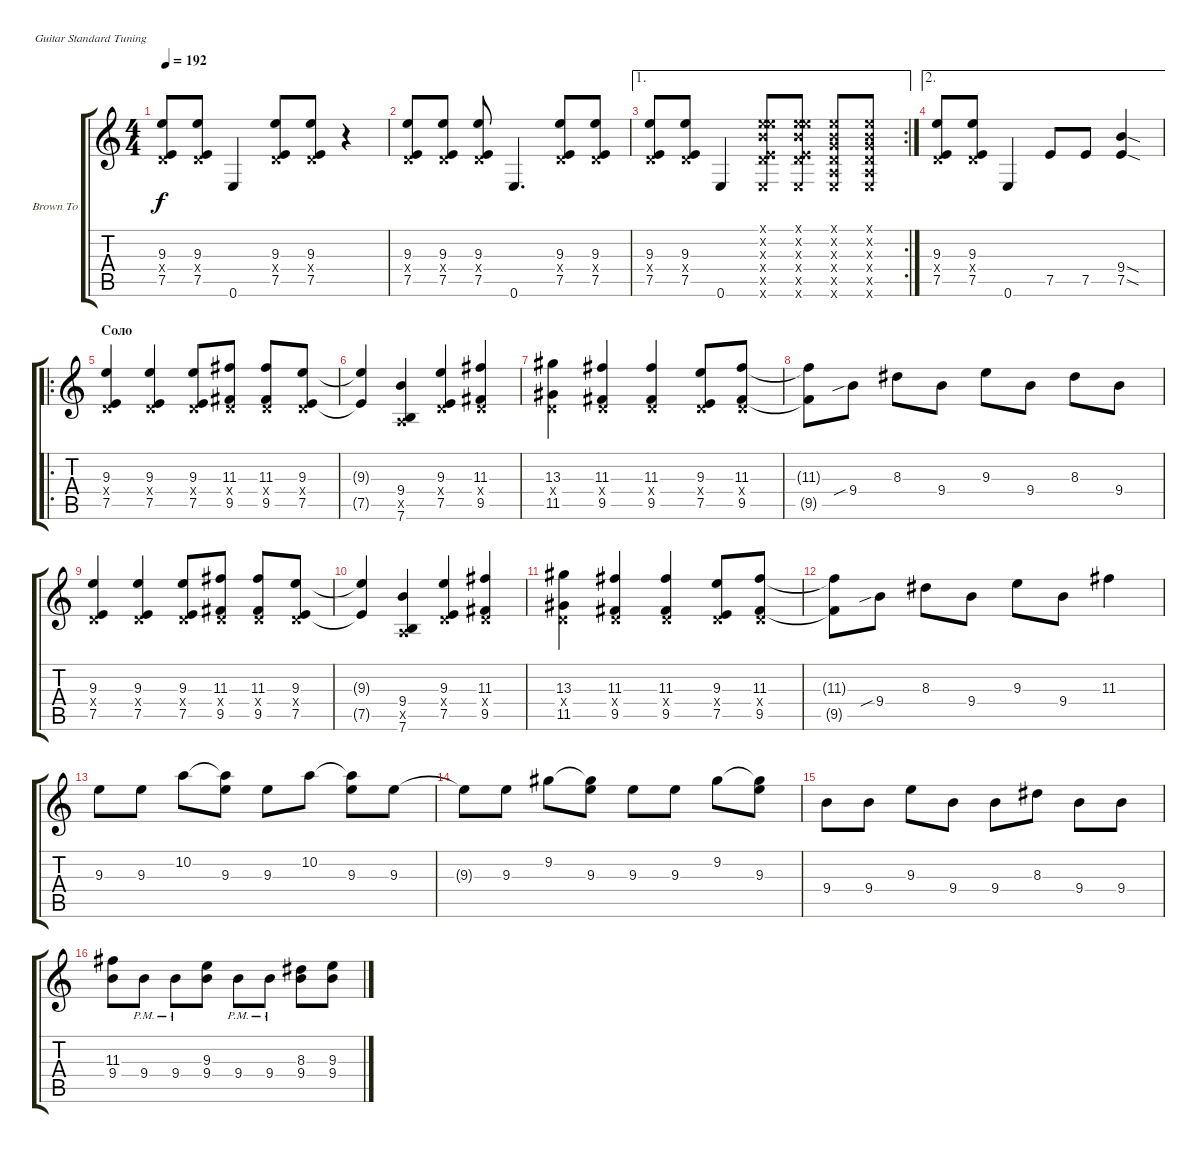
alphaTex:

\defaultSystemsLayout 4
\bracketExtendMode groupsimilarinstruments
\firstSystemTrackNameOrientation horizontal
\otherSystemsTrackNameOrientation horizontal
\track ("Tom Thacker" "Brown To") {instrument overdrivenguitar}
\staff {score tabs}
\tuning (E4 B3 G3 D3 A2 E2)
\ts (4 4)
\tempo 192
\clef g2
\ks c
(9.3 0.4{x} 7.5).8{dy f} (9.3 0.4{x} 7.5).8 0.6.4 (9.3 0.4{x} 7.5).8 (9.3 0.4{x} 7.5).8 r.4 |
(9.3 0.4{x} 7.5).8 (9.3 0.4{x} 7.5).8 (9.3 0.4{x} 7.5).8 0.6.4{d} (9.3 0.4{x} 7.5).8 (9.3 0.4{x} 7.5).8 |
\ae 1
\rc 2
(9.3 0.4{x} 7.5).8 (9.3 0.4{x} 7.5).8 0.6.4 (0.1{x} 0.2{x} 9.3{x} 0.4{x} 7.5{x} 0.6{x}).8 (0.1{x} 0.2{x} 9.3{x} 0.4{x} 7.5{x} 0.6{x}).8 (0.1{x} 0.2{x} 0.3{x} 0.4{x} 0.5{x} 0.6{x}).8 (0.1{x} 0.2{x} 0.3{x} 0.4{x} 0.5{x} 0.6{x}).8 |
\ae 2
(9.3 0.4{x} 7.5).8 (9.3 0.4{x} 7.5).8 0.6.4 7.5.8 7.5.8 (9.4{sod} 7.5{sod}).4 |
\ro
\section ("" "Соло")
(9.3 0.4{x} 7.5).4 (9.3 0.4{x} 7.5).4 (9.3 0.4{x} 7.5).8 (11.3 0.4{x} 9.5).8 (11.3 0.4{x} 9.5).8 (9.3 0.4{x} 7.5).8 |
(9.3{t} 7.5{t}).4 (9.4 0.5{x} 7.6).4 (9.3 0.4{x} 7.5).4 (11.3 0.4{x} 9.5).4 |
(13.3 0.4{x} 11.5).4 (11.3 0.4{x} 9.5).4 (11.3 0.4{x} 9.5).4 (9.3 0.4{x} 7.5).8 (11.3 0.4{x} 9.5).8 |
(11.3{t} 9.5{t}).8 9.4{sib}.8 8.3.8 9.4.8 9.3.8 9.4.8 8.3.8 9.4.8 |
(9.3 0.4{x} 7.5).4 (9.3 0.4{x} 7.5).4 (9.3 0.4{x} 7.5).8 (11.3 0.4{x} 9.5).8 (11.3 0.4{x} 9.5).8 (9.3 0.4{x} 7.5).8 |
(9.3{t} 7.5{t}).4 (9.4 0.5{x} 7.6).4 (9.3 0.4{x} 7.5).4 (11.3 0.4{x} 9.5).4 |
(13.3 0.4{x} 11.5).4 (11.3 0.4{x} 9.5).4 (11.3 0.4{x} 9.5).4 (9.3 0.4{x} 7.5).8 (11.3 0.4{x} 9.5).8 |
(11.3{t} 9.5{t}).8 9.4{sib}.8 8.3.8 9.4.8 9.3.8 9.4.8 11.3.4 |
9.3.8 9.3.8 10.2.8 (10.2{t} 9.3).8 9.3.8 10.2.8 (10.2{t} 9.3).8 9.3.8 |
9.3{t}.8 9.3.8 9.2.8 (9.2{t} 9.3).8 9.3.8 9.3.8 9.2.8 (9.2{t} 9.3).8 |
9.4.8 9.4.8 9.3.8 9.4.8 9.4.8 8.3.8 9.4.8 9.4.8 |
(11.3 9.4).8 9.4{pm}.8 9.4{pm}.8 (9.3 9.4).8 9.4{pm}.8 9.4{pm}.8 (8.3 9.4).8 (9.3 9.4).8
